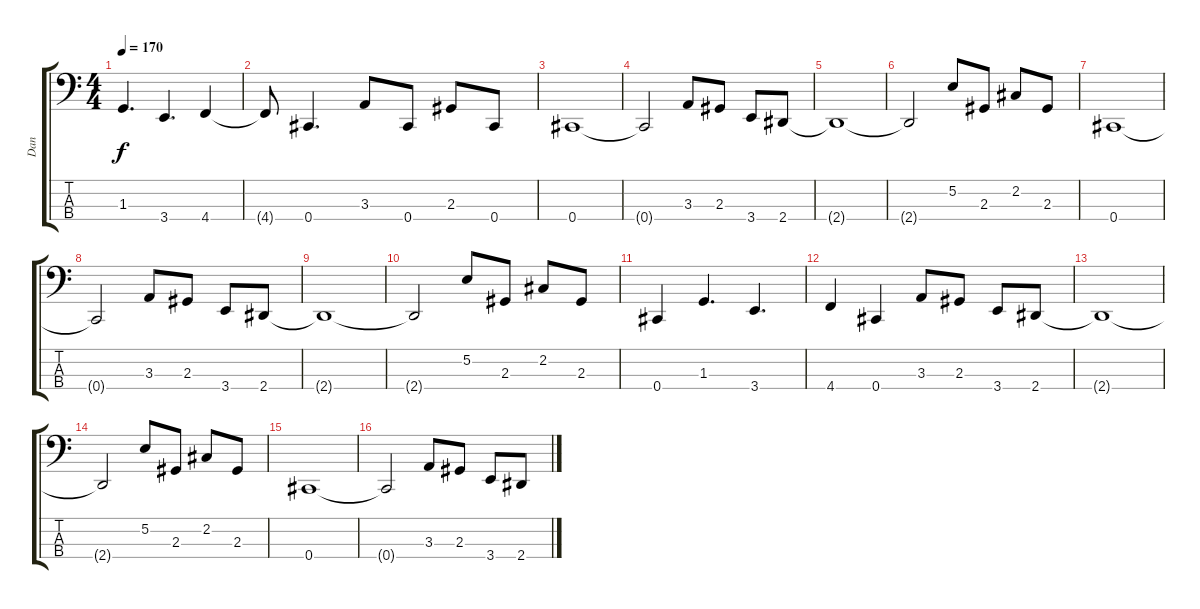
\track ("Dan" "Dan") {instrument electricbasspick}
\staff {score tabs}
\tuning (E2 B1 Gb1 Db1) {hide}
\ts (4 4)
\tempo 170
\clef f4
\ks c
1.3.4{d dy f} 3.4.4{d} 4.4.4 |
4.4{t}.8 0.4.4{d} 3.3.8 0.4.8 2.3.8 0.4.8 |
0.4.1 |
0.4{t}.2 3.3.8 2.3.8 3.4.8 2.4.8 |
2.4{t}.1 |
2.4{t}.2 5.2.8 2.3.8 2.2.8 2.3.8 |
0.4.1 |
0.4{t}.2 3.3.8 2.3.8 3.4.8 2.4.8 |
2.4{t}.1 |
2.4{t}.2 5.2.8 2.3.8 2.2.8 2.3.8 |
0.4.4 1.3.4{d} 3.4.4{d} |
4.4.4 0.4.4 3.3.8 2.3.8 3.4.8 2.4.8 |
2.4{t}.1 |
2.4{t}.2 5.2.8 2.3.8 2.2.8 2.3.8 |
0.4.1 |
0.4{t}.2 3.3.8 2.3.8 3.4.8 2.4.8
